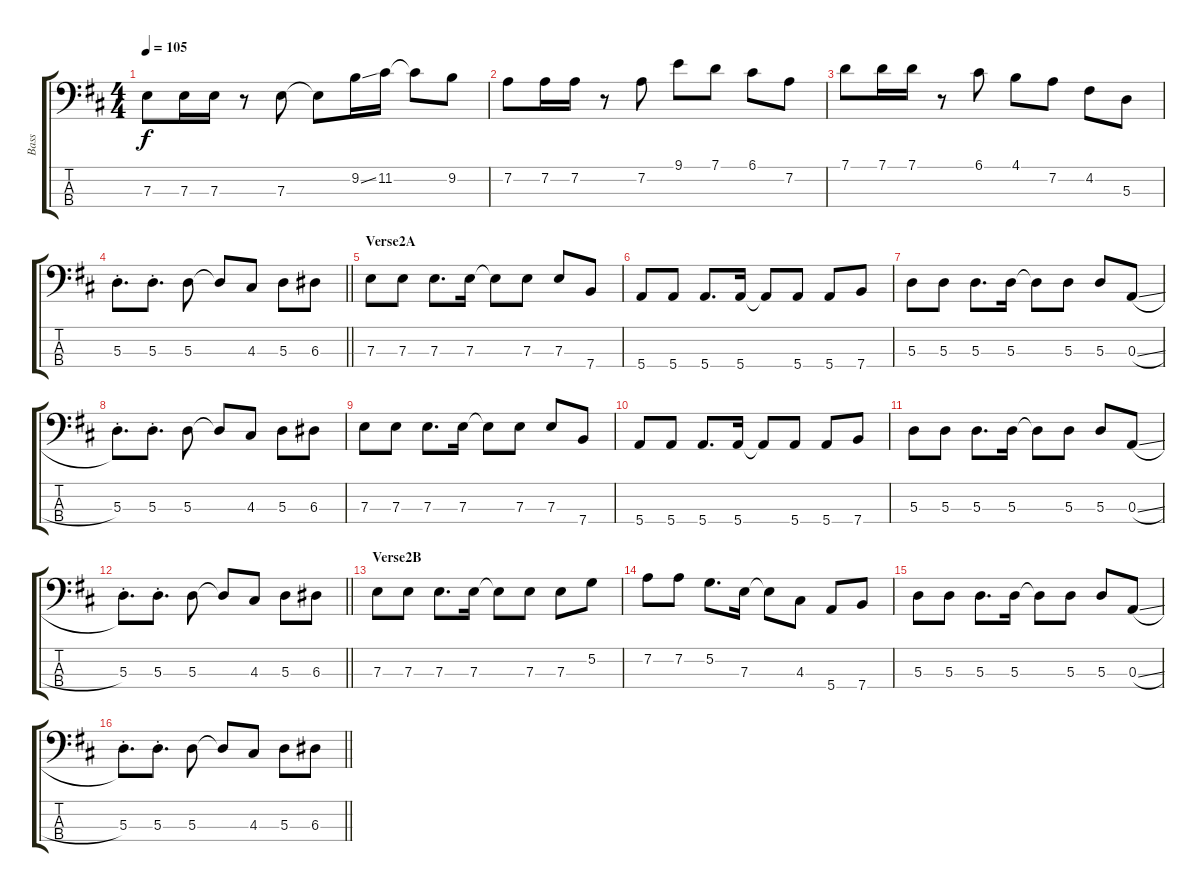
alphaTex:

\track ("Bass" "Bass") {instrument electricbassfinger}
\staff {score tabs}
\tuning (G2 D2 A1 E1) {hide}
\ts (4 4)
\tempo 105
\clef f4
\ks d
7.3.8{dy f} 7.3.16 7.3.16 r.8 7.3.8 7.3{t}.8 9.2{ss}.16 11.2.16 11.2{t}.8 9.2.8 |
7.2.8 7.2.16 7.2.16 r.8 7.2.8 9.1.8 7.1.8 6.1.8 7.2.8 |
7.1.8 7.1.16 7.1.16 r.8 6.1.8 4.1.8 7.2.8 4.2.8 5.3.8 |
\barLineRight lightlight
5.3{st}.8{d} 5.3{st}.8{d} 5.3.8 5.3{t}.8 4.3.8 5.3.8 6.3.8 |
\section ("" "Verse2A")
7.3.8 7.3.8 7.3.8{d} 7.3.16 7.3{t}.8 7.3.8 7.3.8 7.4.8 |
5.4.8 5.4.8 5.4.8{d} 5.4.16 5.4{t}.8 5.4.8 5.4.8 7.4.8 |
5.3.8 5.3.8 5.3.8{d} 5.3.16 5.3{t}.8 5.3.8 5.3.8 0.3{sl}.8 |
5.3{st}.8{d} 5.3{st}.8{d} 5.3.8 5.3{t}.8 4.3.8 5.3.8 6.3.8 |
7.3.8 7.3.8 7.3.8{d} 7.3.16 7.3{t}.8 7.3.8 7.3.8 7.4.8 |
5.4.8 5.4.8 5.4.8{d} 5.4.16 5.4{t}.8 5.4.8 5.4.8 7.4.8 |
5.3.8 5.3.8 5.3.8{d} 5.3.16 5.3{t}.8 5.3.8 5.3.8 0.3{sl}.8 |
\barLineRight lightlight
5.3{st}.8{d} 5.3{st}.8{d} 5.3.8 5.3{t}.8 4.3.8 5.3.8 6.3.8 |
\section ("" "Verse2B")
7.3.8 7.3.8 7.3.8{d} 7.3.16 7.3{t}.8 7.3.8 7.3.8 5.2.8 |
7.2.8 7.2.8 5.2.8{d} 7.3.16 7.3{t}.8 4.3.8 5.4.8 7.4.8 |
5.3.8 5.3.8 5.3.8{d} 5.3.16 5.3{t}.8 5.3.8 5.3.8 0.3{sl}.8 |
\barLineRight lightlight
5.3{st}.8{d} 5.3{st}.8{d} 5.3.8 5.3{t}.8 4.3.8 5.3.8 6.3.8
